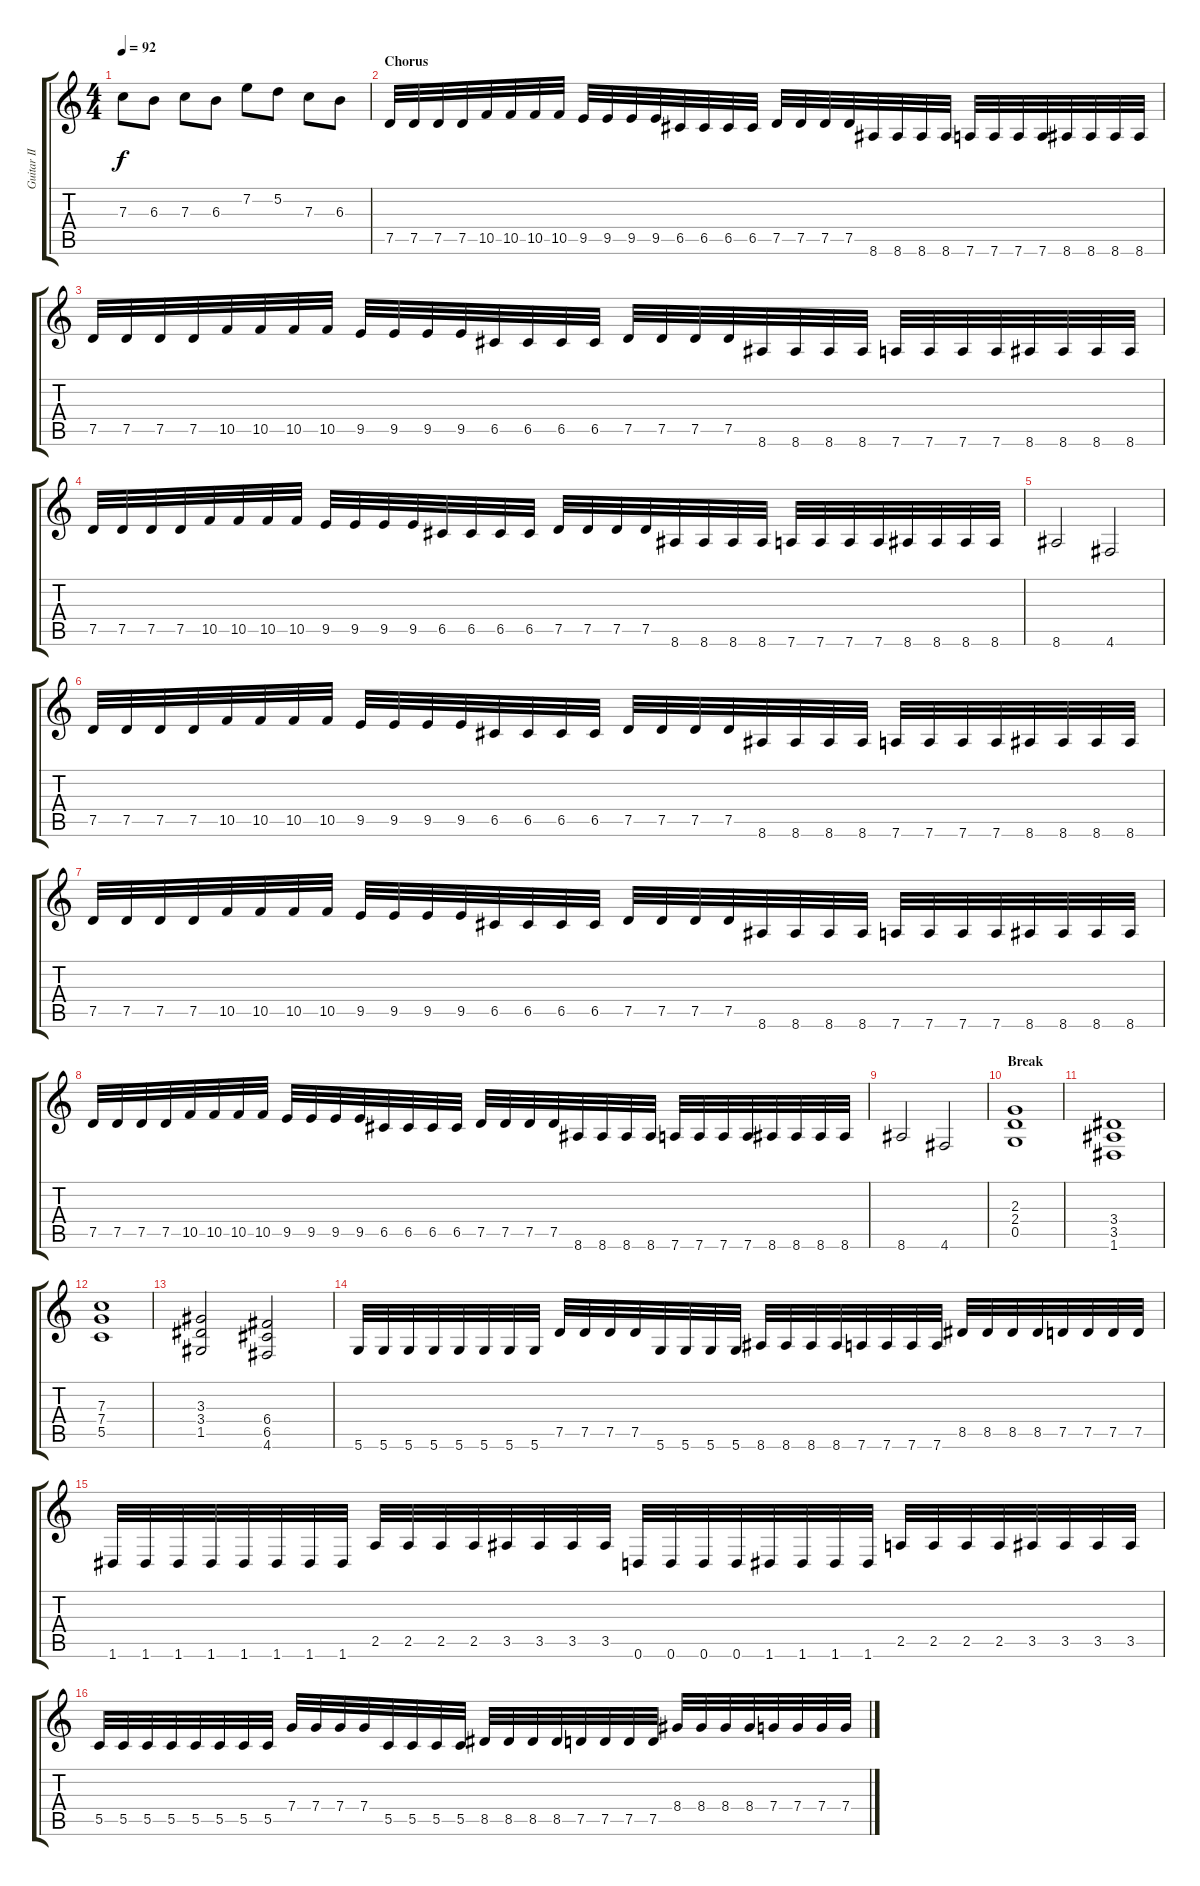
\track ("Guitar II" "Guitar II") {instrument distortionguitar}
\staff {score tabs}
\tuning (D4 A3 F3 C3 G2 D2) {hide}
\ts (4 4)
\tempo 92
\clef g2
\ks c
7.3.8{dy f} 6.3.8 7.3.8 6.3.8 7.2.8 5.2.8 7.3.8 6.3.8 |
\section ("" "Chorus")
7.5.32 7.5.32 7.5.32 7.5.32 10.5.32 10.5.32 10.5.32 10.5.32 9.5.32 9.5.32 9.5.32 9.5.32 6.5.32 6.5.32 6.5.32 6.5.32 7.5.32 7.5.32 7.5.32 7.5.32 8.6.32 8.6.32 8.6.32 8.6.32 7.6.32 7.6.32 7.6.32 7.6.32 8.6.32 8.6.32 8.6.32 8.6.32 |
7.5.32 7.5.32 7.5.32 7.5.32 10.5.32 10.5.32 10.5.32 10.5.32 9.5.32 9.5.32 9.5.32 9.5.32 6.5.32 6.5.32 6.5.32 6.5.32 7.5.32 7.5.32 7.5.32 7.5.32 8.6.32 8.6.32 8.6.32 8.6.32 7.6.32 7.6.32 7.6.32 7.6.32 8.6.32 8.6.32 8.6.32 8.6.32 |
7.5.32 7.5.32 7.5.32 7.5.32 10.5.32 10.5.32 10.5.32 10.5.32 9.5.32 9.5.32 9.5.32 9.5.32 6.5.32 6.5.32 6.5.32 6.5.32 7.5.32 7.5.32 7.5.32 7.5.32 8.6.32 8.6.32 8.6.32 8.6.32 7.6.32 7.6.32 7.6.32 7.6.32 8.6.32 8.6.32 8.6.32 8.6.32 |
8.6.2 4.6.2 |
7.5.32 7.5.32 7.5.32 7.5.32 10.5.32 10.5.32 10.5.32 10.5.32 9.5.32 9.5.32 9.5.32 9.5.32 6.5.32 6.5.32 6.5.32 6.5.32 7.5.32 7.5.32 7.5.32 7.5.32 8.6.32 8.6.32 8.6.32 8.6.32 7.6.32 7.6.32 7.6.32 7.6.32 8.6.32 8.6.32 8.6.32 8.6.32 |
7.5.32 7.5.32 7.5.32 7.5.32 10.5.32 10.5.32 10.5.32 10.5.32 9.5.32 9.5.32 9.5.32 9.5.32 6.5.32 6.5.32 6.5.32 6.5.32 7.5.32 7.5.32 7.5.32 7.5.32 8.6.32 8.6.32 8.6.32 8.6.32 7.6.32 7.6.32 7.6.32 7.6.32 8.6.32 8.6.32 8.6.32 8.6.32 |
7.5.32 7.5.32 7.5.32 7.5.32 10.5.32 10.5.32 10.5.32 10.5.32 9.5.32 9.5.32 9.5.32 9.5.32 6.5.32 6.5.32 6.5.32 6.5.32 7.5.32 7.5.32 7.5.32 7.5.32 8.6.32 8.6.32 8.6.32 8.6.32 7.6.32 7.6.32 7.6.32 7.6.32 8.6.32 8.6.32 8.6.32 8.6.32 |
8.6.2 4.6.2 |
\section ("" "Break")
(2.3 2.4 0.5).1 |
(3.4 3.5 1.6).1 |
(7.3 7.4 5.5).1 |
(3.3 3.4 1.5).2 (6.4 6.5 4.6).2 |
5.6.32 5.6.32 5.6.32 5.6.32 5.6.32 5.6.32 5.6.32 5.6.32 7.5.32 7.5.32 7.5.32 7.5.32 5.6.32 5.6.32 5.6.32 5.6.32 8.6.32 8.6.32 8.6.32 8.6.32 7.6.32 7.6.32 7.6.32 7.6.32 8.5.32 8.5.32 8.5.32 8.5.32 7.5.32 7.5.32 7.5.32 7.5.32 |
1.6.32 1.6.32 1.6.32 1.6.32 1.6.32 1.6.32 1.6.32 1.6.32 2.5.32 2.5.32 2.5.32 2.5.32 3.5.32 3.5.32 3.5.32 3.5.32 0.6.32 0.6.32 0.6.32 0.6.32 1.6.32 1.6.32 1.6.32 1.6.32 2.5.32 2.5.32 2.5.32 2.5.32 3.5.32 3.5.32 3.5.32 3.5.32 |
5.5.32 5.5.32 5.5.32 5.5.32 5.5.32 5.5.32 5.5.32 5.5.32 7.4.32 7.4.32 7.4.32 7.4.32 5.5.32 5.5.32 5.5.32 5.5.32 8.5.32 8.5.32 8.5.32 8.5.32 7.5.32 7.5.32 7.5.32 7.5.32 8.4.32 8.4.32 8.4.32 8.4.32 7.4.32 7.4.32 7.4.32 7.4.32
